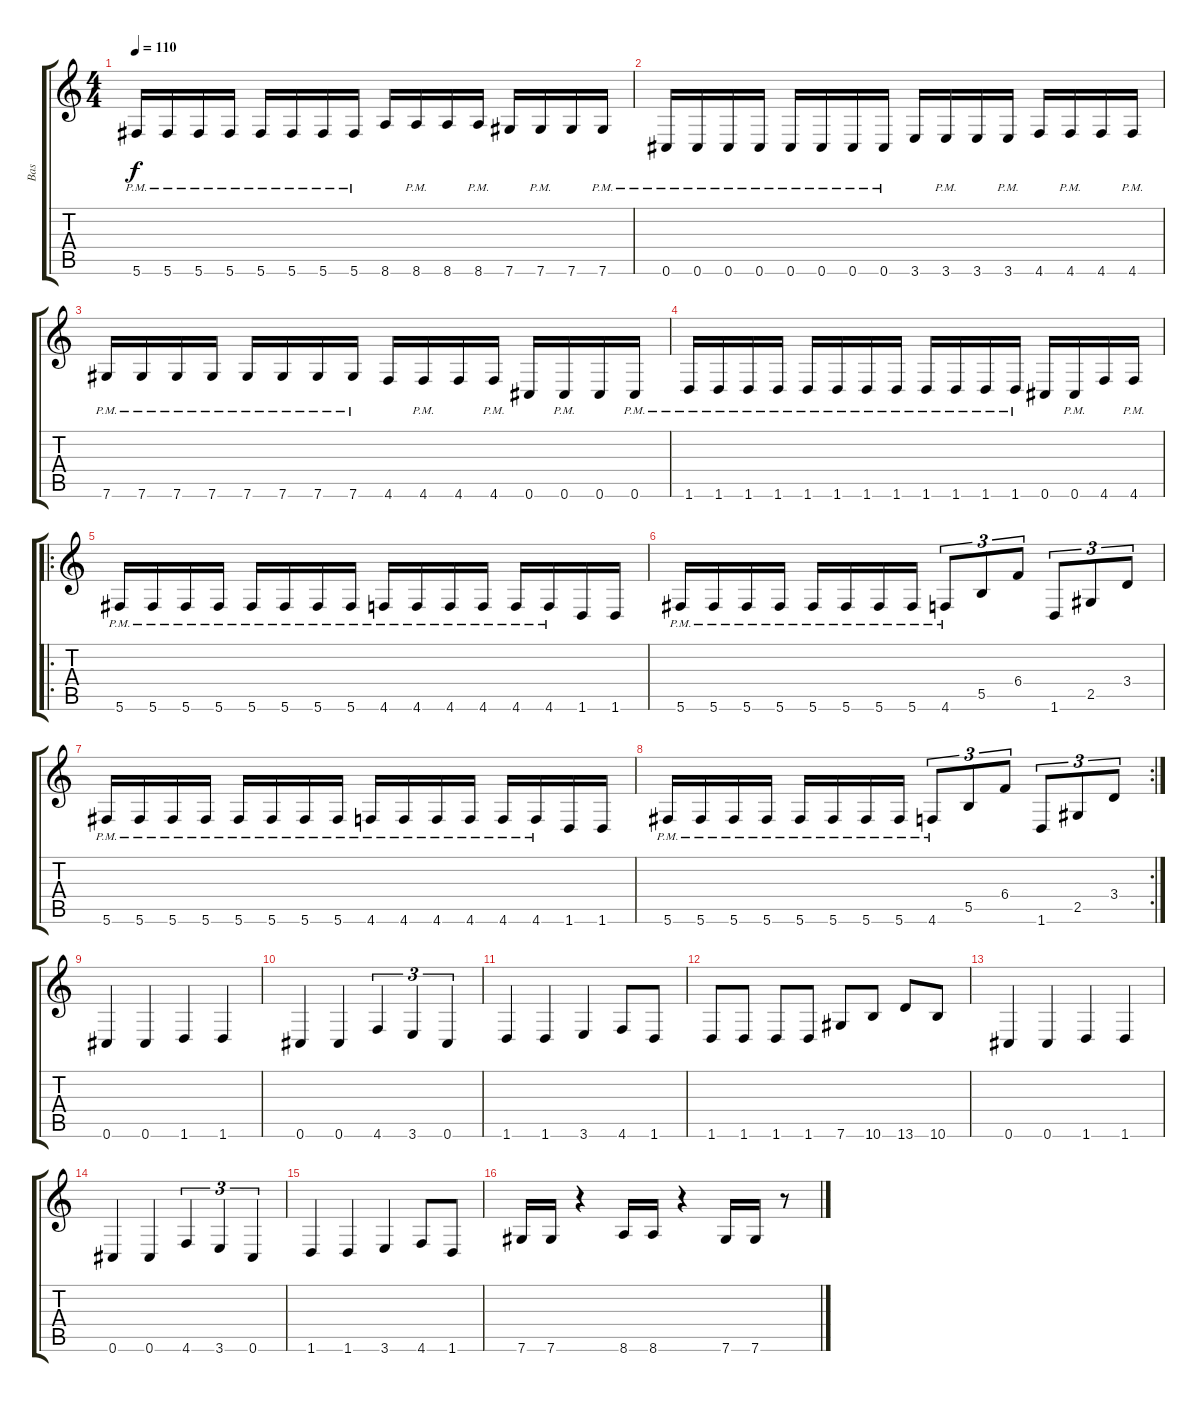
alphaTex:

\track ("Bas" "Bas") {instrument electricbasspick}
\staff {score tabs}
\tuning (Db4 Ab3 E3 B2 Gb2 Db2) {hide}
\ts (4 4)
\tempo 110
\clef g2
\ks c
5.6{pm}.16{dy f} 5.6{pm}.16 5.6{pm}.16 5.6{pm}.16 5.6{pm}.16 5.6{pm}.16 5.6{pm}.16 5.6{pm}.16 8.6.16 8.6{pm}.16 8.6.16 8.6{pm}.16 7.6.16 7.6{pm}.16 7.6.16 7.6{pm}.16 |
0.6{pm}.16 0.6{pm}.16 0.6{pm}.16 0.6{pm}.16 0.6{pm}.16 0.6{pm}.16 0.6{pm}.16 0.6{pm}.16 3.6.16 3.6{pm}.16 3.6.16 3.6{pm}.16 4.6.16 4.6{pm}.16 4.6.16 4.6{pm}.16 |
7.6{pm}.16 7.6{pm}.16 7.6{pm}.16 7.6{pm}.16 7.6{pm}.16 7.6{pm}.16 7.6{pm}.16 7.6{pm}.16 4.6.16 4.6{pm}.16 4.6.16 4.6{pm}.16 0.6.16 0.6{pm}.16 0.6.16 0.6{pm}.16 |
1.6{pm}.16 1.6{pm}.16 1.6{pm}.16 1.6{pm}.16 1.6{pm}.16 1.6{pm}.16 1.6{pm}.16 1.6{pm}.16 1.6{pm}.16 1.6{pm}.16 1.6{pm}.16 1.6{pm}.16 0.6.16 0.6{pm}.16 4.6.16 4.6{pm}.16 |
\ro
5.6{pm}.16 5.6{pm}.16 5.6{pm}.16 5.6{pm}.16 5.6{pm}.16 5.6{pm}.16 5.6{pm}.16 5.6{pm}.16 4.6{pm}.16 4.6{pm}.16 4.6{pm}.16 4.6{pm}.16 4.6{pm}.16 4.6{pm}.16 1.6.16 1.6.16 |
5.6{pm}.16 5.6{pm}.16 5.6{pm}.16 5.6{pm}.16 5.6{pm}.16 5.6{pm}.16 5.6{pm}.16 5.6{pm}.16 4.6{pm}.8{tu (3 2)} 5.5.8{tu (3 2)} 6.4.8{tu (3 2)} 1.6.8{tu (3 2)} 2.5.8{tu (3 2)} 3.4.8{tu (3 2)} |
5.6{pm}.16 5.6{pm}.16 5.6{pm}.16 5.6{pm}.16 5.6{pm}.16 5.6{pm}.16 5.6{pm}.16 5.6{pm}.16 4.6{pm}.16 4.6{pm}.16 4.6{pm}.16 4.6{pm}.16 4.6{pm}.16 4.6{pm}.16 1.6.16 1.6.16 |
\rc 2
5.6{pm}.16 5.6{pm}.16 5.6{pm}.16 5.6{pm}.16 5.6{pm}.16 5.6{pm}.16 5.6{pm}.16 5.6{pm}.16 4.6{pm}.8{tu (3 2)} 5.5.8{tu (3 2)} 6.4.8{tu (3 2)} 1.6.8{tu (3 2)} 2.5.8{tu (3 2)} 3.4.8{tu (3 2)} |
0.6.4 0.6.4 1.6.4 1.6.4 |
0.6.4 0.6.4 4.6.4{tu (3 2)} 3.6.4{tu (3 2)} 0.6.4{tu (3 2)} |
1.6.4 1.6.4 3.6.4 4.6.8 1.6.8 |
1.6.8 1.6.8 1.6.8 1.6.8 7.6.8 10.6.8 13.6.8 10.6.8 |
0.6.4 0.6.4 1.6.4 1.6.4 |
0.6.4 0.6.4 4.6.4{tu (3 2)} 3.6.4{tu (3 2)} 0.6.4{tu (3 2)} |
1.6.4 1.6.4 3.6.4 4.6.8 1.6.8 |
7.6.16 7.6.16 r.4 8.6.16 8.6.16 r.4 7.6.16 7.6.16 r.8
